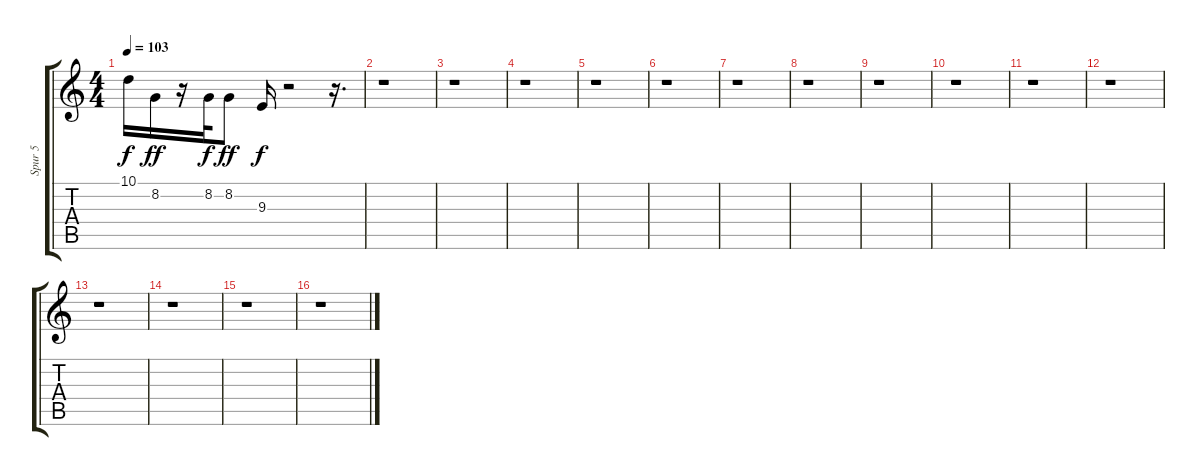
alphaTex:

\track ("Spur 5" "Spur 5") {instrument voiceoohs}
\staff {score tabs}
\tuning (E4 B3 G3 D3 A2 E2) {hide}
\ts (4 4)
\tempo 103
\clef g2
\ks c
10.1{t}.16{dy f} 8.2.16{dy ff} r.16 8.2.32{dy f} 8.2.8{dy ff} 9.3.16{dy f} r.2 r.16{d} |
r.1 |
r.1 |
r.1 |
r.1 |
r.1 |
r.1 |
r.1 |
r.1 |
r.1 |
r.1 |
r.1 |
r.1 |
r.1 |
r.1 |
r.1
